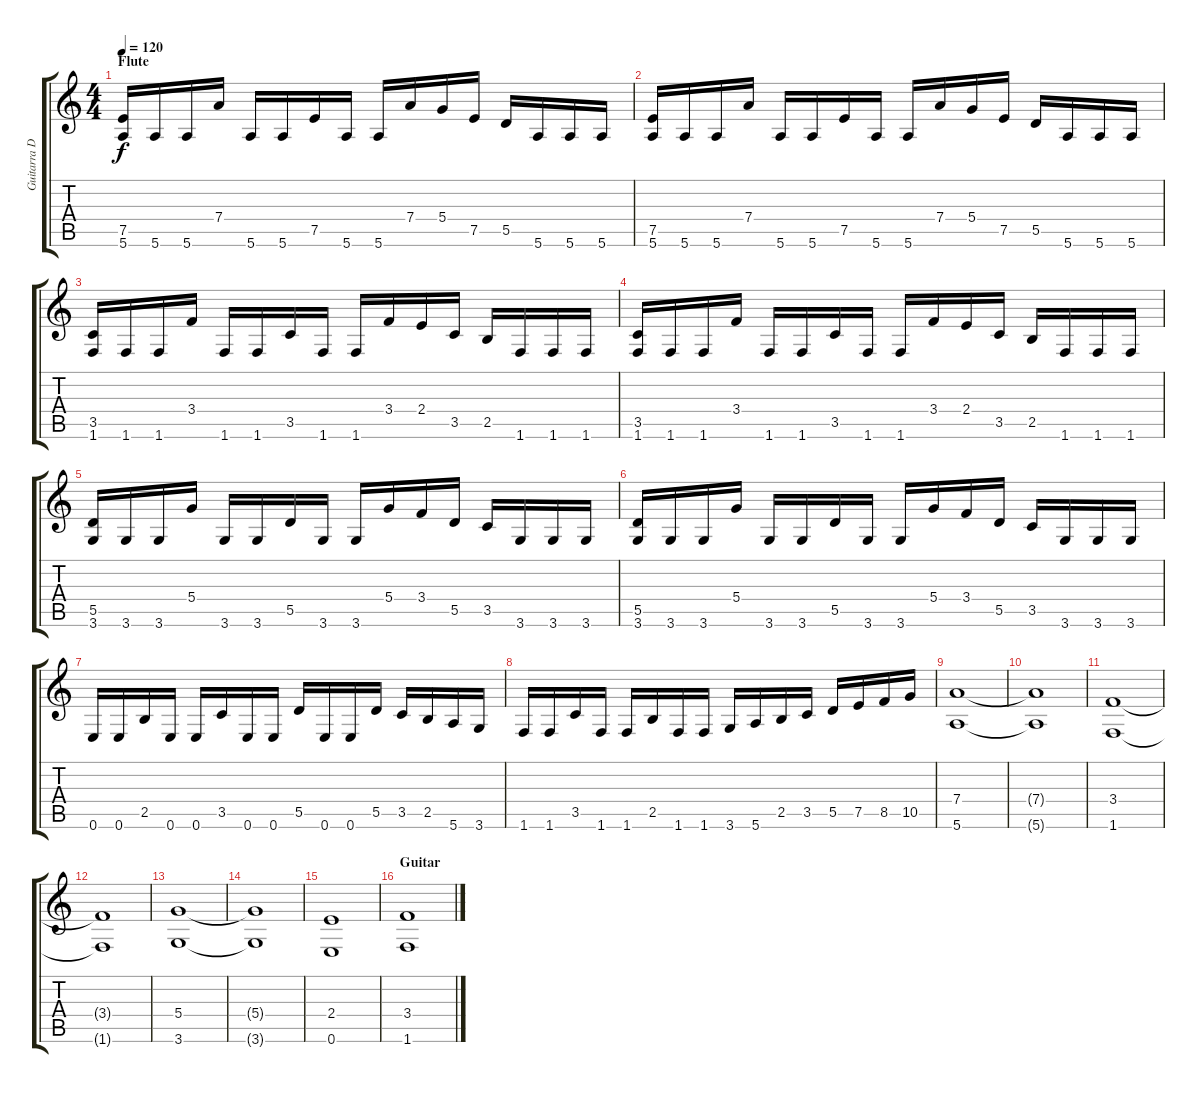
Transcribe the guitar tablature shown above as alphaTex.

\track ("Guitarra Distorção 2" "Guitarra D") {instrument distortionguitar}
\staff {score tabs}
\tuning (E4 B3 G3 D3 A2 E2) {hide}
\ts (4 4)
\section ("" "Flute")
\tempo 120
\clef g2
\ks c
(7.5 5.6).16{dy f} 5.6.16 5.6.16 7.4.16 5.6.16 5.6.16 7.5.16 5.6.16 5.6.16 7.4.16 5.4.16 7.5.16 5.5.16 5.6.16 5.6.16 5.6.16 |
(7.5 5.6).16 5.6.16 5.6.16 7.4.16 5.6.16 5.6.16 7.5.16 5.6.16 5.6.16 7.4.16 5.4.16 7.5.16 5.5.16 5.6.16 5.6.16 5.6.16 |
(3.5 1.6).16 1.6.16 1.6.16 3.4.16 1.6.16 1.6.16 3.5.16 1.6.16 1.6.16 3.4.16 2.4.16 3.5.16 2.5.16 1.6.16 1.6.16 1.6.16 |
(3.5 1.6).16 1.6.16 1.6.16 3.4.16 1.6.16 1.6.16 3.5.16 1.6.16 1.6.16 3.4.16 2.4.16 3.5.16 2.5.16 1.6.16 1.6.16 1.6.16 |
(5.5 3.6).16 3.6.16 3.6.16 5.4.16 3.6.16 3.6.16 5.5.16 3.6.16 3.6.16 5.4.16 3.4.16 5.5.16 3.5.16 3.6.16 3.6.16 3.6.16 |
(5.5 3.6).16 3.6.16 3.6.16 5.4.16 3.6.16 3.6.16 5.5.16 3.6.16 3.6.16 5.4.16 3.4.16 5.5.16 3.5.16 3.6.16 3.6.16 3.6.16 |
0.6.16 0.6.16 2.5.16 0.6.16 0.6.16 3.5.16 0.6.16 0.6.16 5.5.16 0.6.16 0.6.16 5.5.16 3.5.16 2.5.16 5.6.16 3.6.16 |
1.6.16 1.6.16 3.5.16 1.6.16 1.6.16 2.5.16 1.6.16 1.6.16 3.6.16 5.6.16 2.5.16 3.5.16 5.5.16 7.5.16 8.5.16 10.5.16 |
(7.4 5.6).1{volume 12} |
(7.4{t} 5.6{t}).1 |
(3.4 1.6).1 |
(3.4{t} 1.6{t}).1 |
(5.4 3.6).1 |
(5.4{t} 3.6{t}).1 |
(2.4 0.6).1 |
\section ("" "Guitar")
(3.4 1.6).1
